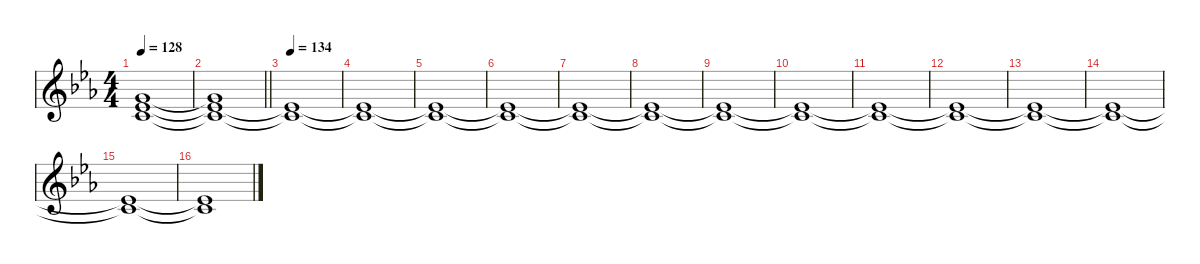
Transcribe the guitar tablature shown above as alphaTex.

\defaultSystemsLayout 4
\hideDynamics
\bracketExtendMode nobrackets
\singleTrackTrackNamePolicy hidden
\multiTrackTrackNamePolicy hidden
\firstSystemTrackNameMode fullname
\otherSystemsTrackNameOrientation horizontal
\track ("Synth" "vln.") {instrument stringensemble1}
\staff {score}
\tuning (E4 C4 G3 C3 G2 C2)
\ts (4 4)
\tempo 128
\clef g2
\ks cminor
(3.1{acc forcenatural} 3.2{acc b} 5.3{t acc forcenatural}).1{dy f beam Up} |
\barLineRight lightlight
(3.1{t acc forcenatural} 3.2{t acc b} 5.3{t acc forcenatural}).1{beam Up} |
\tempo 134
(3.2{t acc b} 5.3{t acc forcenatural}).1{dy mf beam Up} |
(3.2{t acc b} 5.3{t acc forcenatural}).1{beam Up} |
(3.2{t acc b} 5.3{t acc forcenatural}).1{beam Up} |
(3.2{t acc b} 5.3{t acc forcenatural}).1{beam Up} |
(3.2{t acc b} 5.3{t acc forcenatural}).1{beam Up} |
(3.2{t acc b} 5.3{t acc forcenatural}).1{beam Up} |
(3.2{t acc b} 5.3{t acc forcenatural}).1{beam Up} |
(3.2{t acc b} 5.3{t acc forcenatural}).1{beam Up} |
(3.2{t acc b} 5.3{t acc forcenatural}).1{beam Up} |
(3.2{t acc b} 5.3{t acc forcenatural}).1{beam Up} |
(3.2{t acc b} 5.3{t acc forcenatural}).1{beam Up} |
(3.2{t acc b} 5.3{t acc forcenatural}).1{beam Up} |
(3.2{t acc b} 5.3{t acc forcenatural}).1{beam Up} |
(3.2{t acc b} 5.3{t acc forcenatural}).1{beam Up}
